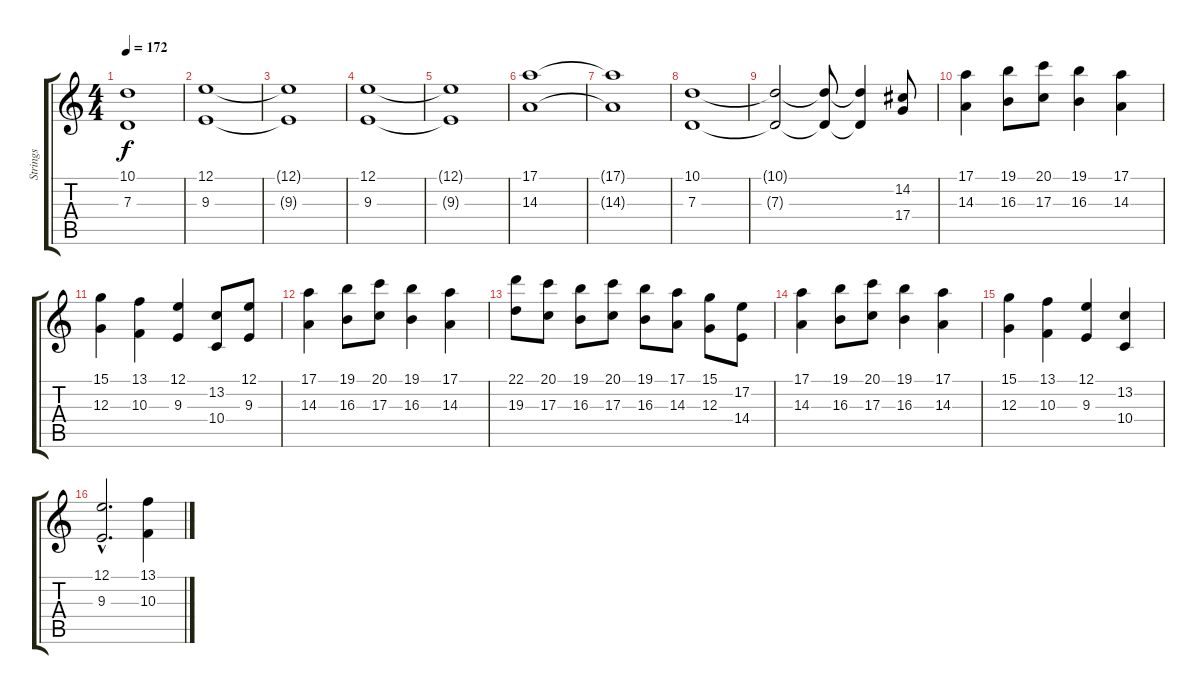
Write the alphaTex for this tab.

\track ("Strings" "Strings") {instrument stringensemble1}
\staff {score tabs}
\tuning (E4 B3 G3 D3 A2 E2) {hide}
\ts (4 4)
\tempo 172
\clef g2
\ks c
(10.1{t} 7.3{t}).1{dy f} |
(12.1 9.3).1 |
(12.1{t} 9.3{t}).1 |
(12.1 9.3).1 |
(12.1{t} 9.3{t}).1 |
(17.1 14.3).1 |
(17.1{t} 14.3{t}).1 |
(10.1 7.3).1 |
(10.1{t} 7.3{t}).2 (10.1{t} 7.3{t}).8 (10.1{t} 7.3{t}).4 (14.2 17.4).8{volume 14} |
\section ("" "")
(17.1 14.3).4 (19.1 16.3).8 (20.1 17.3).8 (19.1 16.3).4 (17.1 14.3).4 |
(15.1 12.3).4 (13.1 10.3).4 (12.1 9.3).4 (13.2 10.4).8 (12.1 9.3).8 |
(17.1 14.3).4 (19.1 16.3).8 (20.1 17.3).8 (19.1 16.3).4 (17.1 14.3).4 |
(22.1 19.3).8 (20.1 17.3).8 (19.1 16.3).8 (20.1 17.3).8 (19.1 16.3).8 (17.1 14.3).8 (15.1 12.3).8 (17.2 14.4).8 |
(17.1 14.3).4 (19.1 16.3).8 (20.1 17.3).8 (19.1 16.3).4 (17.1 14.3).4 |
(15.1 12.3).4 (13.1 10.3).4 (12.1 9.3).4 (13.2 10.4).4 |
(12.1{hac} 9.3{hac}).2{d} (13.1 10.3).4
